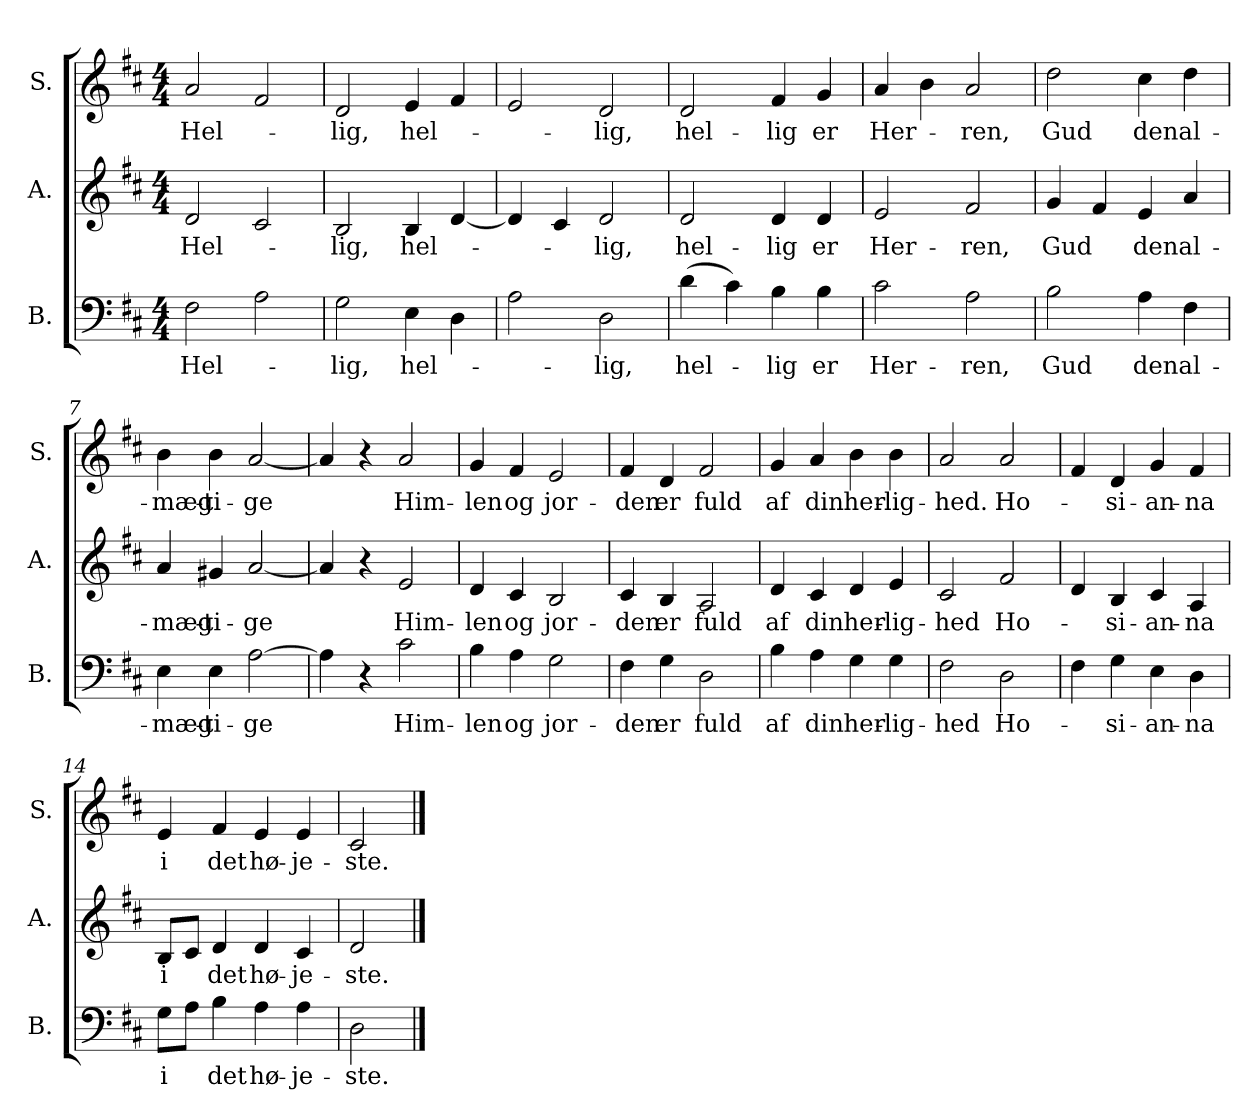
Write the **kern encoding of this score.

**kern	**text	**kern	**text	**kern	**text
*part3	*part3	*part2	*part2	*part1	*part1
*staff3	*staff3	*staff2	*staff2	*staff1	*staff1
*I"B.	*	*I"A.	*	*I"S.	*
*I'B.	*	*I'A.	*	*I'S.	*
*clefF4	*	*clefG2	*	*clefG2	*
*k[f#c#]	*	*k[f#c#]	*	*k[f#c#]	*
*M4/4	*	*M4/4	*	*M4/4	*
=1	=1	=1	=1	=1	=1
2F#\	Hel-	2d/	Hel-	2a/	Hel-
2A\	.	2c#/	.	2f#/	.
=2	=2	=2	=2	=2	=2
2G\	-lig,	2B/	-lig,	2d/	-lig,
4E\	hel-	4B/	hel-	4e/	hel-
4D\	.	[4d/	.	4f#/	.
=3	=3	=3	=3	=3	=3
2A\	.	4d/]	.	2e/	.
.	.	4c#/	.	.	.
2D\	-lig,	2d/	-lig,	2d/	-lig,
=4	=4	=4	=4	=4	=4
(4d\	hel-	2d/	hel-	2d/	hel-
4c#\)	.	.	.	.	.
4B\	-lig	4d/	-lig	4f#/	-lig
4B\	er	4d/	er	4g/	er
=5	=5	=5	=5	=5	=5
2c#\	Her-	2e/	Her-	4a/	Her-
.	.	.	.	4b\	.
2A\	-ren,	2f#/	-ren,	2a/	-ren,
=6	=6	=6	=6	=6	=6
2B\	Gud	4g/	Gud	2dd\	Gud
.	.	4f#/	.	.	.
4A\	den	4e/	den	4cc#\	den
4F#\	al-	4a/	al-	4dd\	al-
!!LO:LB:g=z
=7	=7	=7	=7	=7	=7
4E\	-mæg-	4a/	-mæg-	4b\	-mæg-
4E\	-ti-	4g#X/	-ti-	4b\	-ti-
[2A\	-ge	[2a/	-ge	[2a/	-ge
=8	=8	=8	=8	=8	=8
4A\]	.	4a/]	.	4a/]	.
4r	.	4r	.	4r	.
2c#\	Him-	2e/	Him-	2a/	Him-
=9	=9	=9	=9	=9	=9
4B\	-len	4d/	-len	4g/	-len
4A\	og	4c#/	og	4f#/	og
2G\	jor-	2B/	jor-	2e/	jor-
=10	=10	=10	=10	=10	=10
4F#\	-den	4c#/	-den	4f#/	-den
4G\	er	4B/	er	4d/	er
2D\	fuld	2A/	fuld	2f#/	fuld
=11	=11	=11	=11	=11	=11
4B\	af	4d/	af	4g/	af
4A\	din	4c#/	din	4a/	din
4G\	her-	4d/	her-	4b\	her-
4G\	-lig-	4e/	-lig-	4b\	-lig-
!!LO:LB:g=z
=12	=12	=12	=12	=12	=12
2F#\	-hed	2c#/	-hed	2a/	-hed.
2D\	Ho-	2f#/	Ho-	2a/	Ho-
=13	=13	=13	=13	=13	=13
4F#\	.	4d/	.	4f#/	.
4G\	-si-	4B/	-si-	4d/	-si-
4E\	-an-	4c#/	-an-	4g/	-an-
4D\	-na	4A/	-na	4f#/	-na
=14	=14	=14	=14	=14	=14
8G\L	i	8B/L	i	4e/	i
8A\J	.	8c#/J	.	.	.
4B\	det	4d/	det	4f#/	det
4A\	hø-	4d/	hø-	4e/	hø-
4A\	-je-	4c#/	-je-	4e/	-je-
=15	=15	=15	=15	=15	=15
2D\	-ste.	2d/	-ste.	2c#/	-ste.
==	==	==	==	==	==
*-	*-	*-	*-	*-	*-
